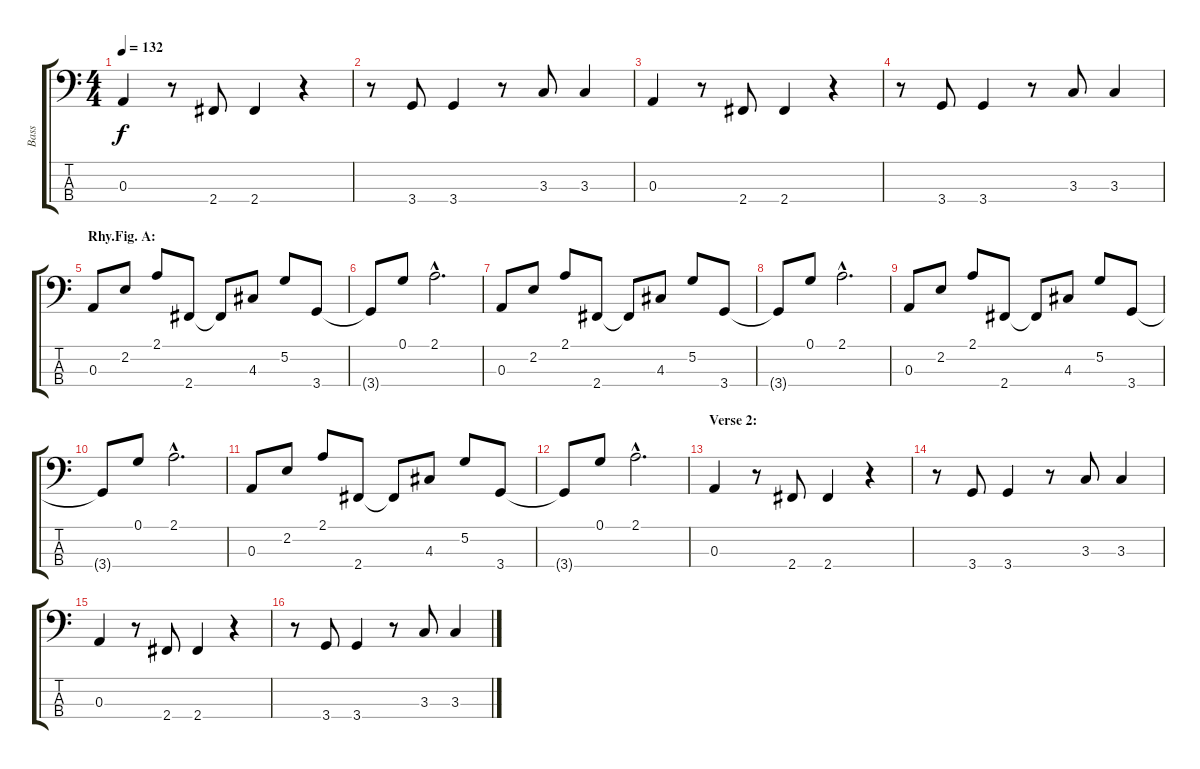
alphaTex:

\track ("Bass" "Bass") {instrument electricbassfinger}
\staff {score tabs}
\tuning (G2 D2 A1 E1) {hide}
\ts (4 4)
\tempo 132
\clef f4
\ks c
0.3.4{dy f} r.8 2.4.8 2.4.4 r.4 |
r.8 3.4.8 3.4.4 r.8 3.3.8 3.3.4 |
0.3.4 r.8 2.4.8 2.4.4 r.4 |
r.8 3.4.8 3.4.4 r.8 3.3.8 3.3.4 |
\section ("" "Rhy.Fig. A:")
0.3.8 2.2.8 2.1.8 2.4.8 2.4{t}.8 4.3.8 5.2.8 3.4.8 |
3.4{t}.8 0.1.8 2.1{hac}.2{d} |
0.3.8 2.2.8 2.1.8 2.4.8 2.4{t}.8 4.3.8 5.2.8 3.4.8 |
3.4{t}.8 0.1.8 2.1{hac}.2{d} |
0.3.8 2.2.8 2.1.8 2.4.8 2.4{t}.8 4.3.8 5.2.8 3.4.8 |
3.4{t}.8 0.1.8 2.1{hac}.2{d} |
0.3.8 2.2.8 2.1.8 2.4.8 2.4{t}.8 4.3.8 5.2.8 3.4.8 |
3.4{t}.8 0.1.8 2.1{hac}.2{d} |
\section ("" "Verse 2:")
0.3.4 r.8 2.4.8 2.4.4 r.4 |
r.8 3.4.8 3.4.4 r.8 3.3.8 3.3.4 |
0.3.4 r.8 2.4.8 2.4.4 r.4 |
r.8 3.4.8 3.4.4 r.8 3.3.8 3.3.4
